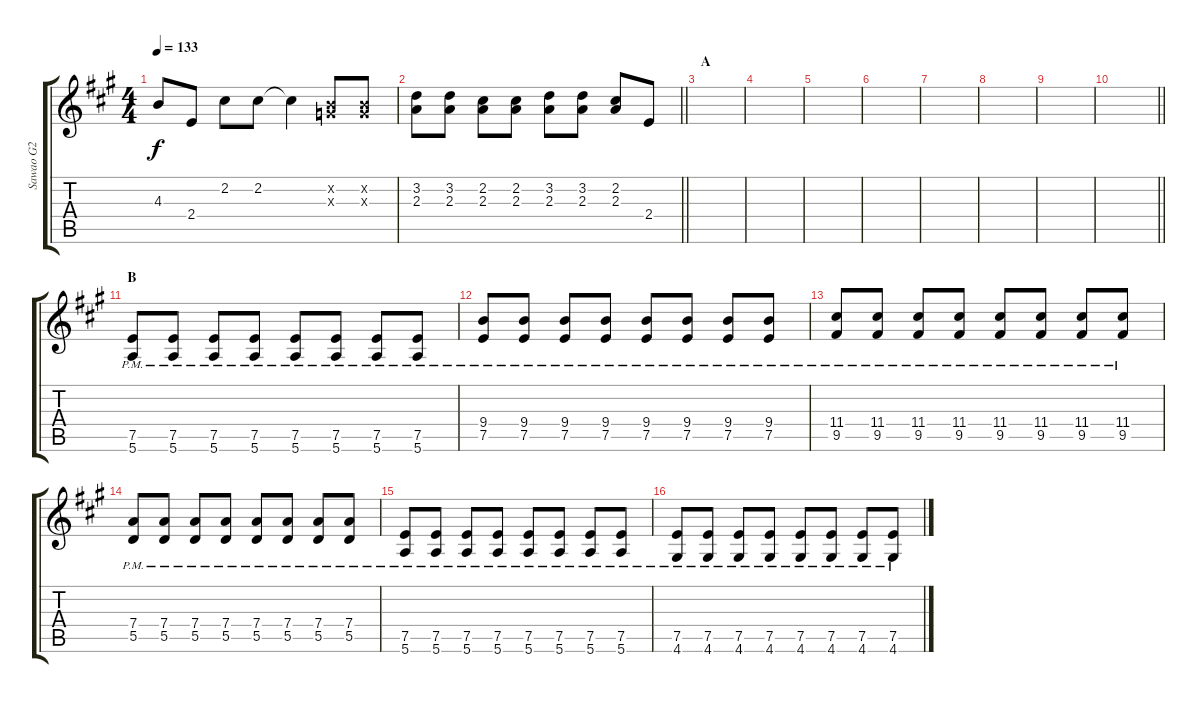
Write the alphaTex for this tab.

\track ("Sawao G2" "Sawao G2") {instrument overdrivenguitar}
\staff {score tabs}
\tuning (E4 B3 G3 D3 A2 E2) {hide}
\ts (4 4)
\tempo 133
\clef g2
\ks a
4.3.8{dy f} 2.4.8 2.2.8 2.2.8 2.2{t}.4 (0.2{x} 0.3{x}).8 (0.2{x} 0.3{x}).8 |
\barLineRight lightlight
(3.2 2.3).8 (3.2 2.3).8 (2.2 2.3).8 (2.2 2.3).8 (3.2 2.3).8 (3.2 2.3).8 (2.2 2.3).8 2.4.8 |
\section ("" "A")
|
|
|
|
|
|
|
\barLineRight lightlight
|
\section ("" "B")
(7.5{pm} 5.6{pm}).8 (7.5{pm} 5.6{pm}).8 (7.5{pm} 5.6{pm}).8 (7.5{pm} 5.6{pm}).8 (7.5{pm} 5.6{pm}).8 (7.5{pm} 5.6{pm}).8 (7.5{pm} 5.6{pm}).8 (7.5{pm} 5.6{pm}).8 |
(9.4{pm} 7.5{pm}).8 (9.4{pm} 7.5{pm}).8 (9.4{pm} 7.5{pm}).8 (9.4{pm} 7.5{pm}).8 (9.4{pm} 7.5{pm}).8 (9.4{pm} 7.5{pm}).8 (9.4{pm} 7.5{pm}).8 (9.4{pm} 7.5{pm}).8 |
(11.4{pm} 9.5{pm}).8 (11.4{pm} 9.5{pm}).8 (11.4{pm} 9.5{pm}).8 (11.4{pm} 9.5{pm}).8 (11.4{pm} 9.5{pm}).8 (11.4{pm} 9.5{pm}).8 (11.4{pm} 9.5{pm}).8 (11.4{pm} 9.5{pm}).8 |
(7.4{pm} 5.5{pm}).8 (7.4{pm} 5.5{pm}).8 (7.4{pm} 5.5{pm}).8 (7.4{pm} 5.5{pm}).8 (7.4{pm} 5.5{pm}).8 (7.4{pm} 5.5{pm}).8 (7.4{pm} 5.5{pm}).8 (7.4{pm} 5.5{pm}).8 |
(7.5{pm} 5.6{pm}).8 (7.5{pm} 5.6{pm}).8 (7.5{pm} 5.6{pm}).8 (7.5{pm} 5.6{pm}).8 (7.5{pm} 5.6{pm}).8 (7.5{pm} 5.6{pm}).8 (7.5{pm} 5.6{pm}).8 (7.5{pm} 5.6{pm}).8 |
(7.5{pm} 4.6{pm}).8 (7.5{pm} 4.6{pm}).8 (7.5{pm} 4.6{pm}).8 (7.5{pm} 4.6{pm}).8 (7.5{pm} 4.6{pm}).8 (7.5{pm} 4.6{pm}).8 (7.5{pm} 4.6{pm}).8 (7.5{pm} 4.6{pm}).8
